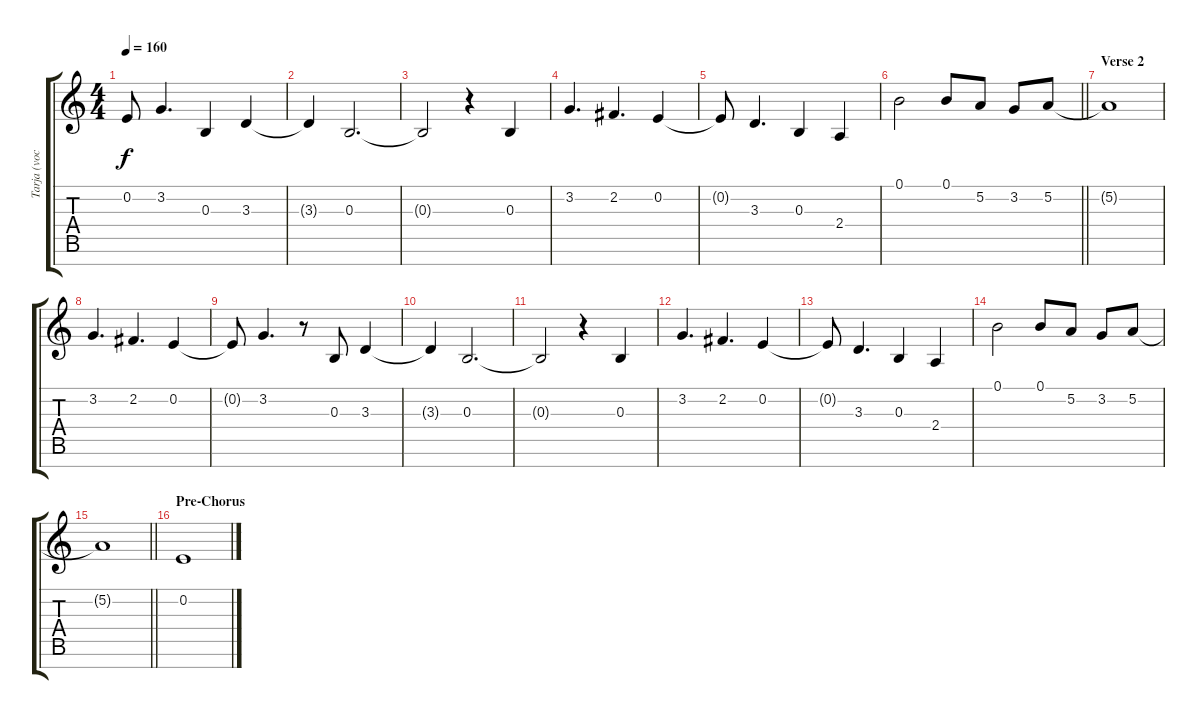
\track ("Tarja (vocals)" "Tarja (voc") {instrument synthvoice}
\staff {score tabs}
\tuning (B4 E4 B3 G3 D3 A2 E2) {hide}
\ts (4 4)
\tempo 160
\clef g2
\ks c
0.2{t}.8{dy f} 3.2.4{d} 0.3.4 3.3.4 |
3.3{t}.4 0.3.2{d} |
0.3{t}.2 r.4 0.3.4 |
3.2.4{d} 2.2.4{d} 0.2.4 |
0.2{t}.8 3.3.4{d} 0.3.4 2.4.4 |
\barLineRight lightlight
0.1.2 0.1.8 5.2.8 3.2.8 5.2.8 |
\section ("" "Verse 2")
5.2{t}.1 |
3.2.4{d} 2.2.4{d} 0.2.4 |
0.2{t}.8 3.2.4{d} r.8 0.3.8 3.3.4 |
3.3{t}.4 0.3.2{d} |
0.3{t}.2 r.4 0.3.4 |
3.2.4{d} 2.2.4{d} 0.2.4 |
0.2{t}.8 3.3.4{d} 0.3.4 2.4.4 |
0.1.2 0.1.8 5.2.8 3.2.8 5.2.8 |
\barLineRight lightlight
5.2{t}.1 |
\section ("" "Pre-Chorus")
0.2.1
